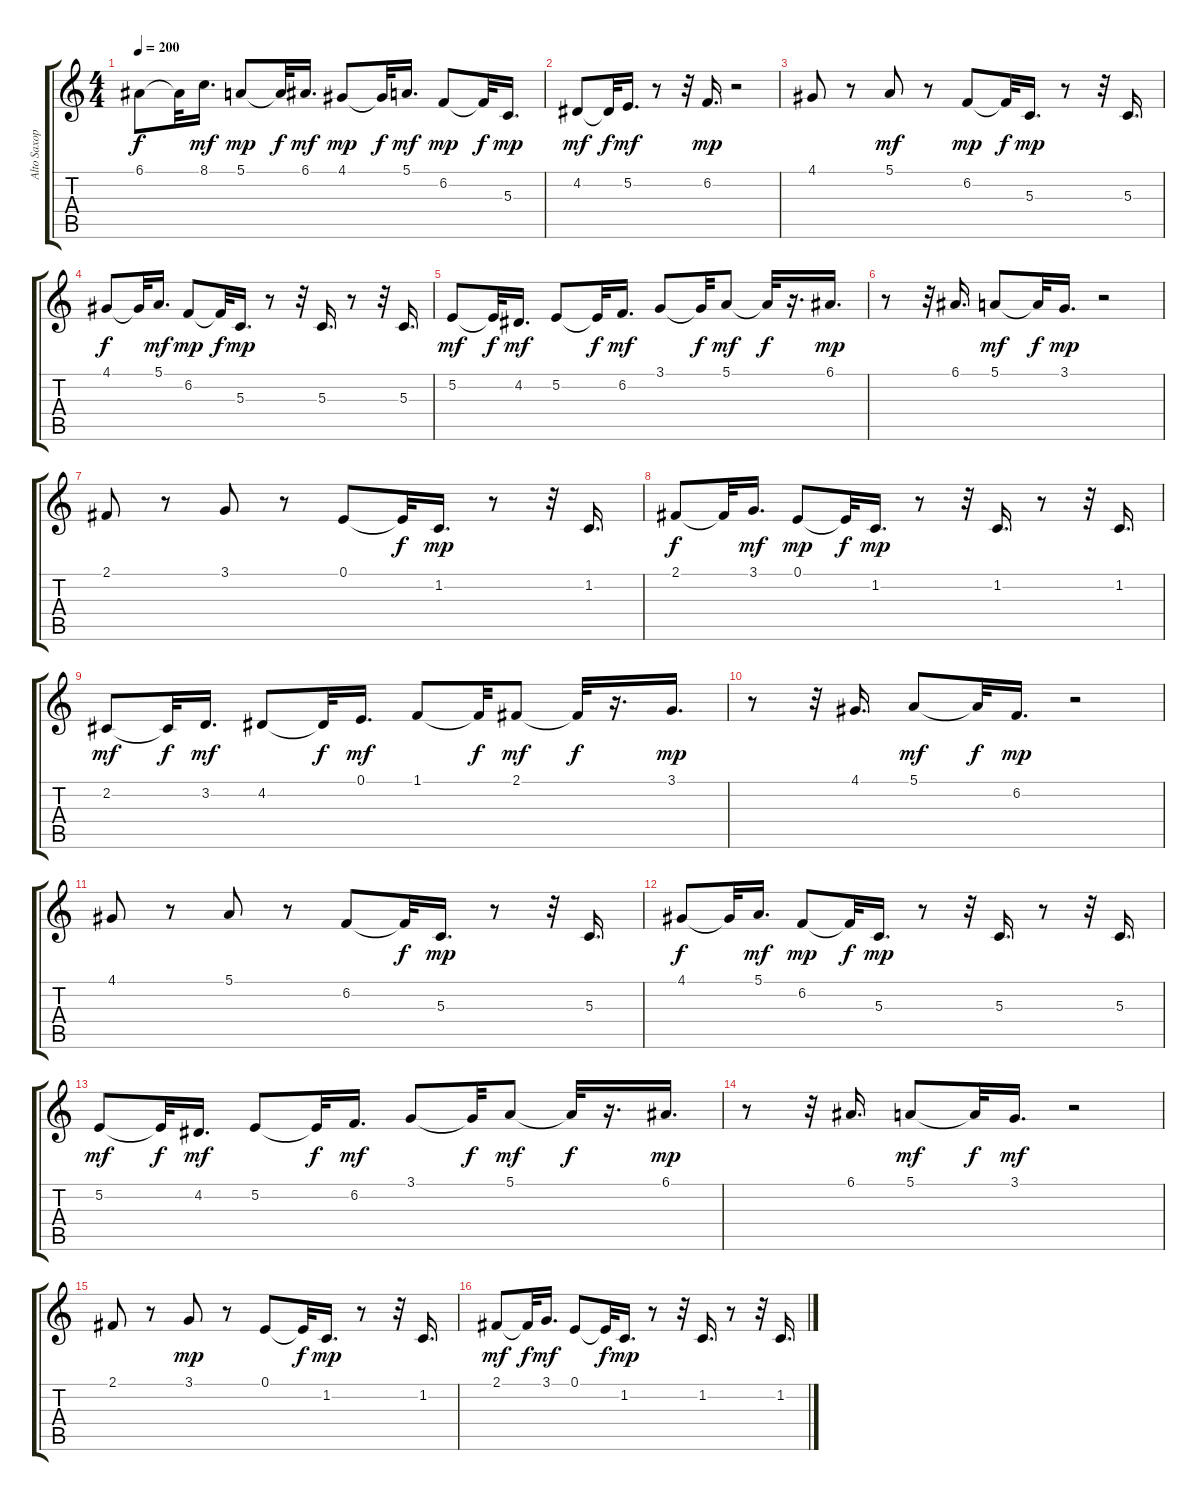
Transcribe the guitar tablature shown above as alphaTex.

\track ("Alto Saxophone" "Alto Saxop") {instrument altosax}
\staff {score tabs}
\tuning (E4 B3 G3 D3 A2 E2) {hide}
\ts (4 4)
\tempo 200
\clef g2
\ks c
6.1.8{dy f} 6.1{t}.32 8.1.16{d dy mf} 5.1.8{dy mp} 5.1{t}.32{dy f} 6.1.16{d dy mf} 4.1.8{dy mp} 4.1{t}.32{dy f} 5.1.16{d dy mf} 6.2.8{dy mp} 6.2{t}.32{dy f} 5.3.16{d dy mp} |
4.2.8{dy mf} 4.2{t}.32{dy f} 5.2.16{d dy mf} r.8 r.32 6.2.16{d dy mp} r.2 |
4.1.8 r.8 5.1.8{dy mf} r.8 6.2.8{dy mp} 6.2{t}.32{dy f} 5.3.16{d dy mp} r.8 r.32 5.3.16{d} |
4.1.8{dy f} 4.1{t}.32 5.1.16{d dy mf} 6.2.8{dy mp} 6.2{t}.32{dy f} 5.3.16{d dy mp} r.8 r.32 5.3.16{d} r.8 r.32 5.3.16{d} |
5.2.8{dy mf} 5.2{t}.32{dy f} 4.2.16{d dy mf} 5.2.8 5.2{t}.32{dy f} 6.2.16{d dy mf} 3.1.8 3.1{t}.32{dy f} 5.1.8{dy mf} 5.1{t}.32{dy f} r.16{d} 6.1.16{d dy mp} |
r.8 r.32 6.1.16{d} 5.1.8{dy mf} 5.1{t}.32{dy f} 3.1.16{d dy mp} r.2 |
2.1.8 r.8 3.1.8 r.8 0.1.8 0.1{t}.32{dy f} 1.2.16{d dy mp} r.8 r.32 1.2.16{d} |
2.1.8{dy f} 2.1{t}.32 3.1.16{d dy mf} 0.1.8{dy mp} 0.1{t}.32{dy f} 1.2.16{d dy mp} r.8 r.32 1.2.16{d} r.8 r.32 1.2.16{d} |
2.2.8{dy mf} 2.2{t}.32{dy f} 3.2.16{d dy mf} 4.2.8 4.2{t}.32{dy f} 0.1.16{d dy mf} 1.1.8 1.1{t}.32{dy f} 2.1.8{dy mf} 2.1{t}.32{dy f} r.16{d} 3.1.16{d dy mp} |
r.8 r.32 4.1.16{d} 5.1.8{dy mf} 5.1{t}.32{dy f} 6.2.16{d dy mp} r.2 |
4.1.8 r.8 5.1.8 r.8 6.2.8 6.2{t}.32{dy f} 5.3.16{d dy mp} r.8 r.32 5.3.16{d} |
4.1.8{dy f} 4.1{t}.32 5.1.16{d dy mf} 6.2.8{dy mp} 6.2{t}.32{dy f} 5.3.16{d dy mp} r.8 r.32 5.3.16{d} r.8 r.32 5.3.16{d} |
5.2.8{dy mf} 5.2{t}.32{dy f} 4.2.16{d dy mf} 5.2.8 5.2{t}.32{dy f} 6.2.16{d dy mf} 3.1.8 3.1{t}.32{dy f} 5.1.8{dy mf} 5.1{t}.32{dy f} r.16{d} 6.1.16{d dy mp} |
r.8 r.32 6.1.16{d} 5.1.8{dy mf} 5.1{t}.32{dy f} 3.1.16{d dy mf} r.2 |
2.1.8 r.8 3.1.8{dy mp} r.8 0.1.8 0.1{t}.32{dy f} 1.2.16{d dy mp} r.8 r.32 1.2.16{d} |
2.1.8{dy mf} 2.1{t}.32{dy f} 3.1.16{d dy mf} 0.1.8 0.1{t}.32{dy f} 1.2.16{d dy mp} r.8 r.32 1.2.16{d} r.8 r.32 1.2.16{d}
